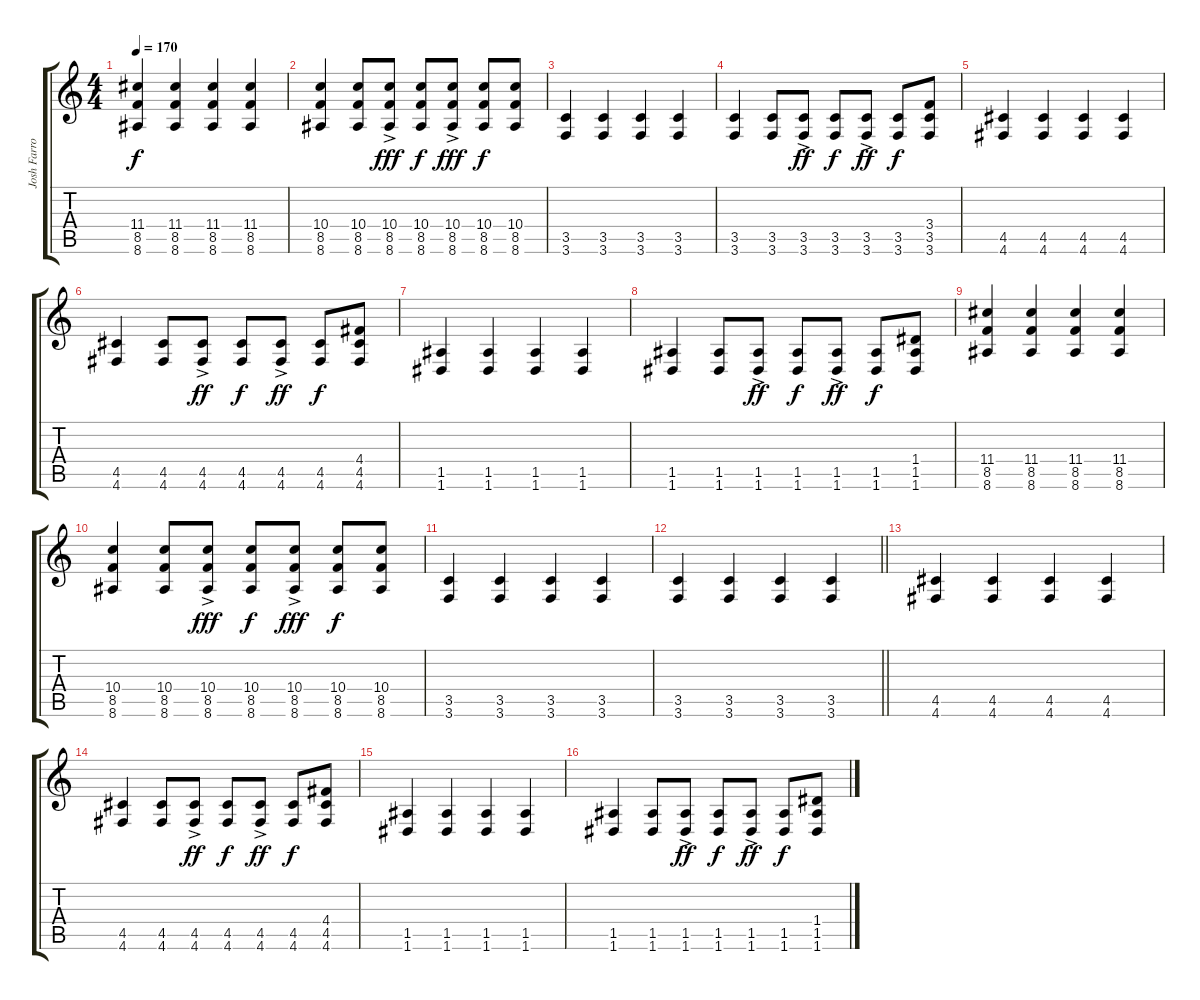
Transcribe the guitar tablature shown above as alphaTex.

\track ("Josh Farro (Rhythm Guitar/Right)" "Josh Farro") {instrument distortionguitar}
\staff {score tabs}
\tuning (E4 B3 G3 D3 A2 D2) {hide}
\ts (4 4)
\tempo 170
\clef g2
\ks c
(11.4 8.5 8.6).4{dy f} (11.4 8.5 8.6).4 (11.4 8.5 8.6).4 (11.4 8.5 8.6).4 |
(10.4 8.5 8.6).4 (10.4 8.5 8.6).8 (10.4{ac} 8.5{ac} 8.6{ac}).8{dy fff} (10.4 8.5 8.6).8{dy f} (10.4{ac} 8.5{ac} 8.6{ac}).8{dy fff} (10.4 8.5 8.6).8{dy f} (10.4 8.5 8.6).8 |
(3.5 3.6).4 (3.5 3.6).4 (3.5 3.6).4 (3.5 3.6).4 |
(3.5 3.6).4 (3.5 3.6).8 (3.5 3.6{ac}).8{dy ff} (3.5 3.6).8{dy f} (3.5 3.6{ac}).8{dy ff} (3.5 3.6).8{dy f} (3.4 3.5 3.6).8 |
(4.5 4.6).4 (4.5 4.6).4 (4.5 4.6).4 (4.5 4.6).4 |
(4.5 4.6).4 (4.5 4.6).8 (4.5 4.6{ac}).8{dy ff} (4.5 4.6).8{dy f} (4.5 4.6{ac}).8{dy ff} (4.5 4.6).8{dy f} (4.4 4.5 4.6).8 |
(1.5 1.6).4 (1.5 1.6).4 (1.5 1.6).4 (1.5 1.6).4 |
(1.5 1.6).4 (1.5 1.6).8 (1.5 1.6{ac}).8{dy ff} (1.5 1.6).8{dy f} (1.5 1.6{ac}).8{dy ff} (1.5 1.6).8{dy f} (1.4 1.5 1.6).8 |
(11.4 8.5 8.6).4 (11.4 8.5 8.6).4 (11.4 8.5 8.6).4 (11.4 8.5 8.6).4 |
(10.4 8.5 8.6).4 (10.4 8.5 8.6).8 (10.4{ac} 8.5{ac} 8.6{ac}).8{dy fff} (10.4 8.5 8.6).8{dy f} (10.4{ac} 8.5{ac} 8.6{ac}).8{dy fff} (10.4 8.5 8.6).8{dy f} (10.4 8.5 8.6).8 |
(3.5 3.6).4 (3.5 3.6).4 (3.5 3.6).4 (3.5 3.6).4 |
\barLineRight lightlight
(3.5 3.6).4 (3.5 3.6).4 (3.5 3.6).4 (3.5 3.6).4 |
\section ("" "")
(4.5 4.6).4 (4.5 4.6).4 (4.5 4.6).4 (4.5 4.6).4 |
(4.5 4.6).4 (4.5 4.6).8 (4.5 4.6{ac}).8{dy ff} (4.5 4.6).8{dy f} (4.5 4.6{ac}).8{dy ff} (4.5 4.6).8{dy f} (4.4 4.5 4.6).8 |
(1.5 1.6).4 (1.5 1.6).4 (1.5 1.6).4 (1.5 1.6).4 |
(1.5 1.6).4 (1.5 1.6).8 (1.5 1.6{ac}).8{dy ff} (1.5 1.6).8{dy f} (1.5 1.6{ac}).8{dy ff} (1.5 1.6).8{dy f} (1.4 1.5 1.6).8
